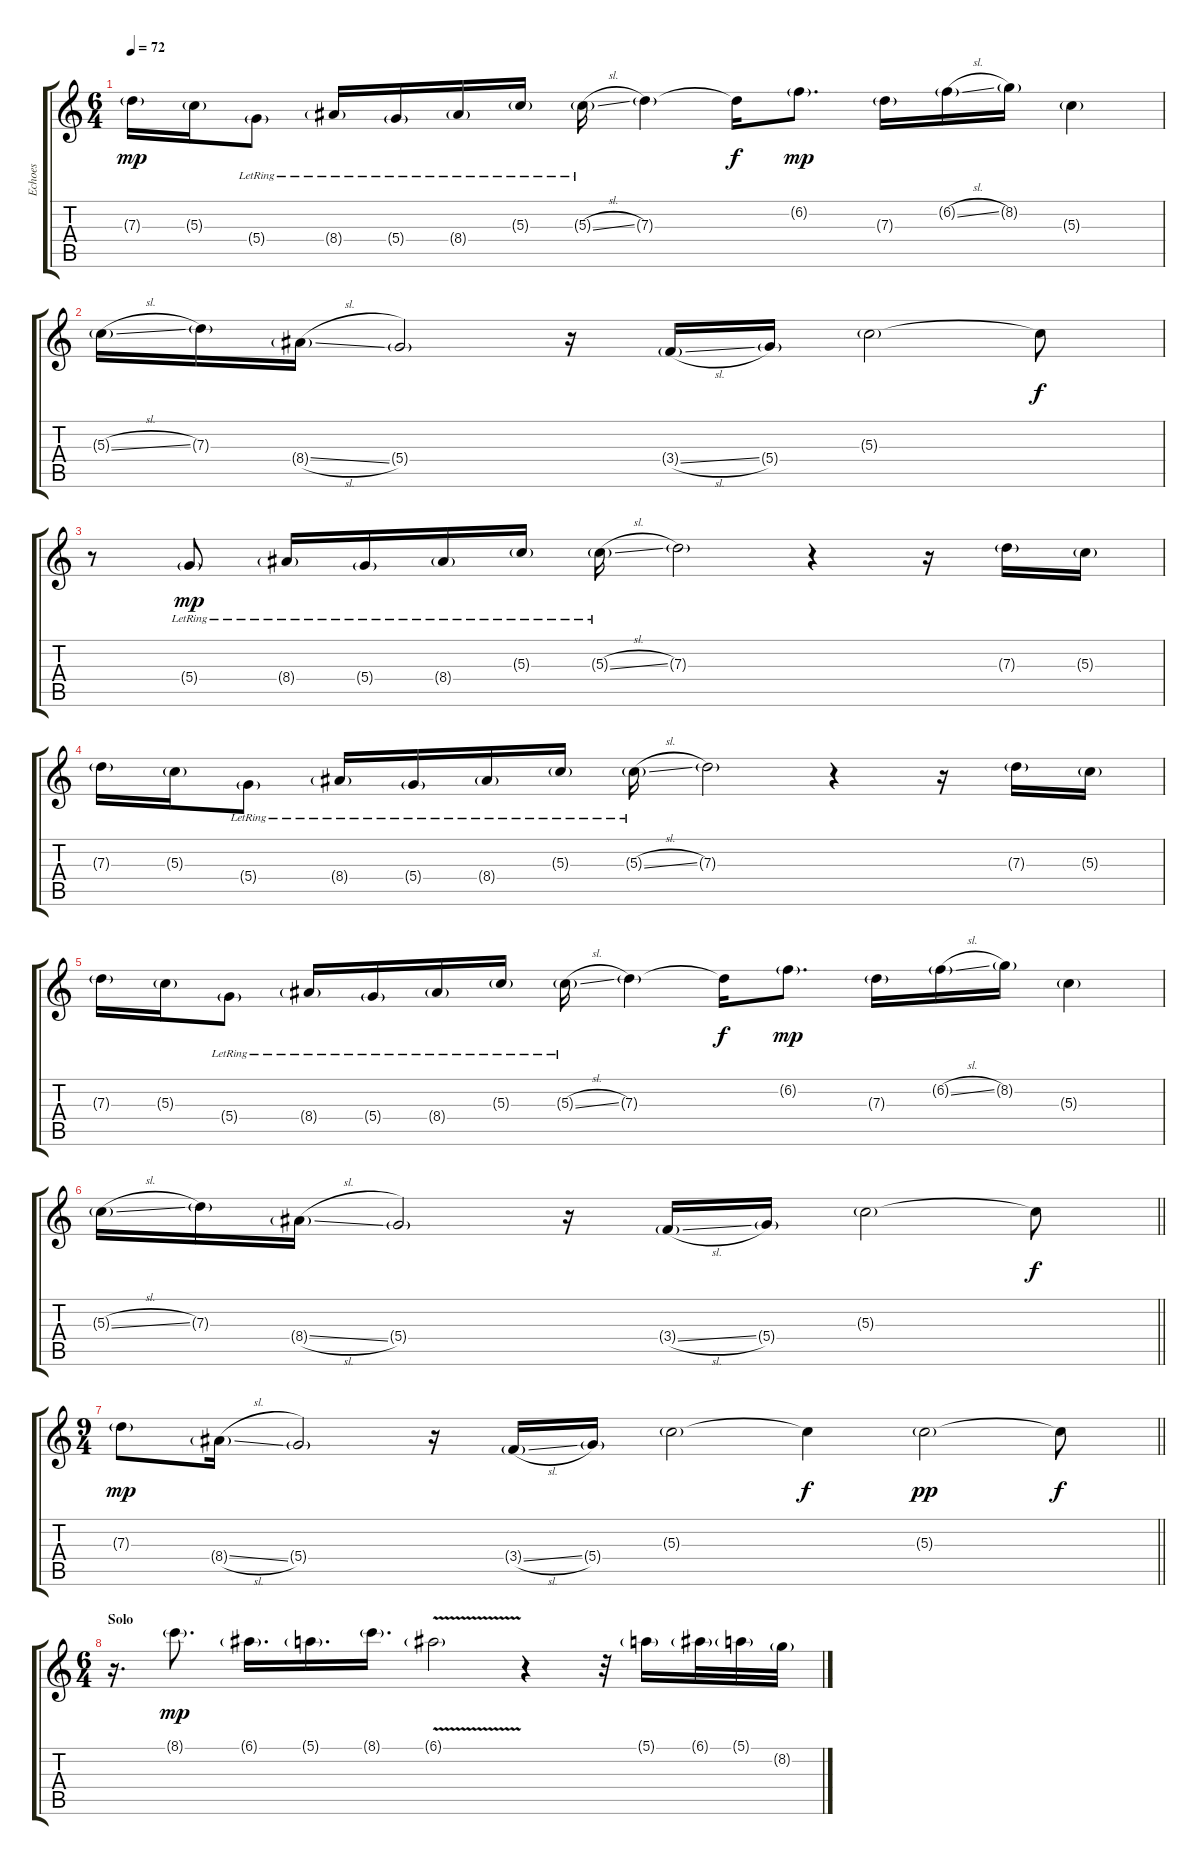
\track ("Echoes" "Echoes") {instrument electricguitarjazz}
\staff {score tabs}
\tuning (E4 B3 G3 D3 A2 E2) {hide}
\ts (6 4)
\tempo 72
\clef g2
\ks c
7.3{g}.16{dy mp} 5.3{g}.16 5.4{g lr}.8 8.4{g lr}.16 5.4{g lr}.16 8.4{g lr}.16 5.3{g lr}.16 5.3{sl g lr}.16 7.3{g}.4 7.3{t}.16{dy f} 6.2{g}.8{d dy mp} 7.3{g}.16 6.2{sl g}.16 8.2{g}.16 5.3{g}.4 |
5.3{sl g}.16 7.3{g}.16 8.4{sl g}.16 5.4{g}.2 r.16 3.4{sl g}.16 5.4{g}.16 5.3{g}.2 5.3{t}.8{dy f} |
r.8 5.4{g lr}.8{dy mp} 8.4{g lr}.16 5.4{g lr}.16 8.4{g lr}.16 5.3{g lr}.16 5.3{sl g lr}.16 7.3{g}.2 r.4 r.16 7.3{g}.16 5.3{g}.16 |
7.3{g}.16 5.3{g}.16 5.4{g lr}.8 8.4{g lr}.16 5.4{g lr}.16 8.4{g lr}.16 5.3{g lr}.16 5.3{sl g lr}.16 7.3{g}.2 r.4 r.16 7.3{g}.16 5.3{g}.16 |
7.3{g}.16 5.3{g}.16 5.4{g lr}.8 8.4{g lr}.16 5.4{g lr}.16 8.4{g lr}.16 5.3{g lr}.16 5.3{sl g lr}.16 7.3{g}.4 7.3{t}.16{dy f} 6.2{g}.8{d dy mp} 7.3{g}.16 6.2{sl g}.16 8.2{g}.16 5.3{g}.4 |
\barLineRight lightlight
5.3{sl g}.16 7.3{g}.16 8.4{sl g}.16 5.4{g}.2 r.16 3.4{sl g}.16 5.4{g}.16 5.3{g}.2 5.3{t}.8{dy f} |
\ts (9 4)
\section ("" "")
\barLineRight lightlight
7.3{g}.8{dy mp} 8.4{sl g}.16 5.4{g}.2 r.16 3.4{sl g}.16 5.4{g}.16 5.3{g}.2 5.3{t}.4{dy f} 5.3{g}.2{dy pp} 5.3{t}.8{dy f} |
\ts (6 4)
\section ("" "Solo")
r.16{d} 8.1{g}.8{d dy mp} 6.1{g}.16{d} 5.1{g}.16{d} 8.1{g}.16{d} 6.1{v g}.2 r.4 r.32 5.1{g}.16 6.1{g}.32 5.1{g}.32 8.2{g}.32
